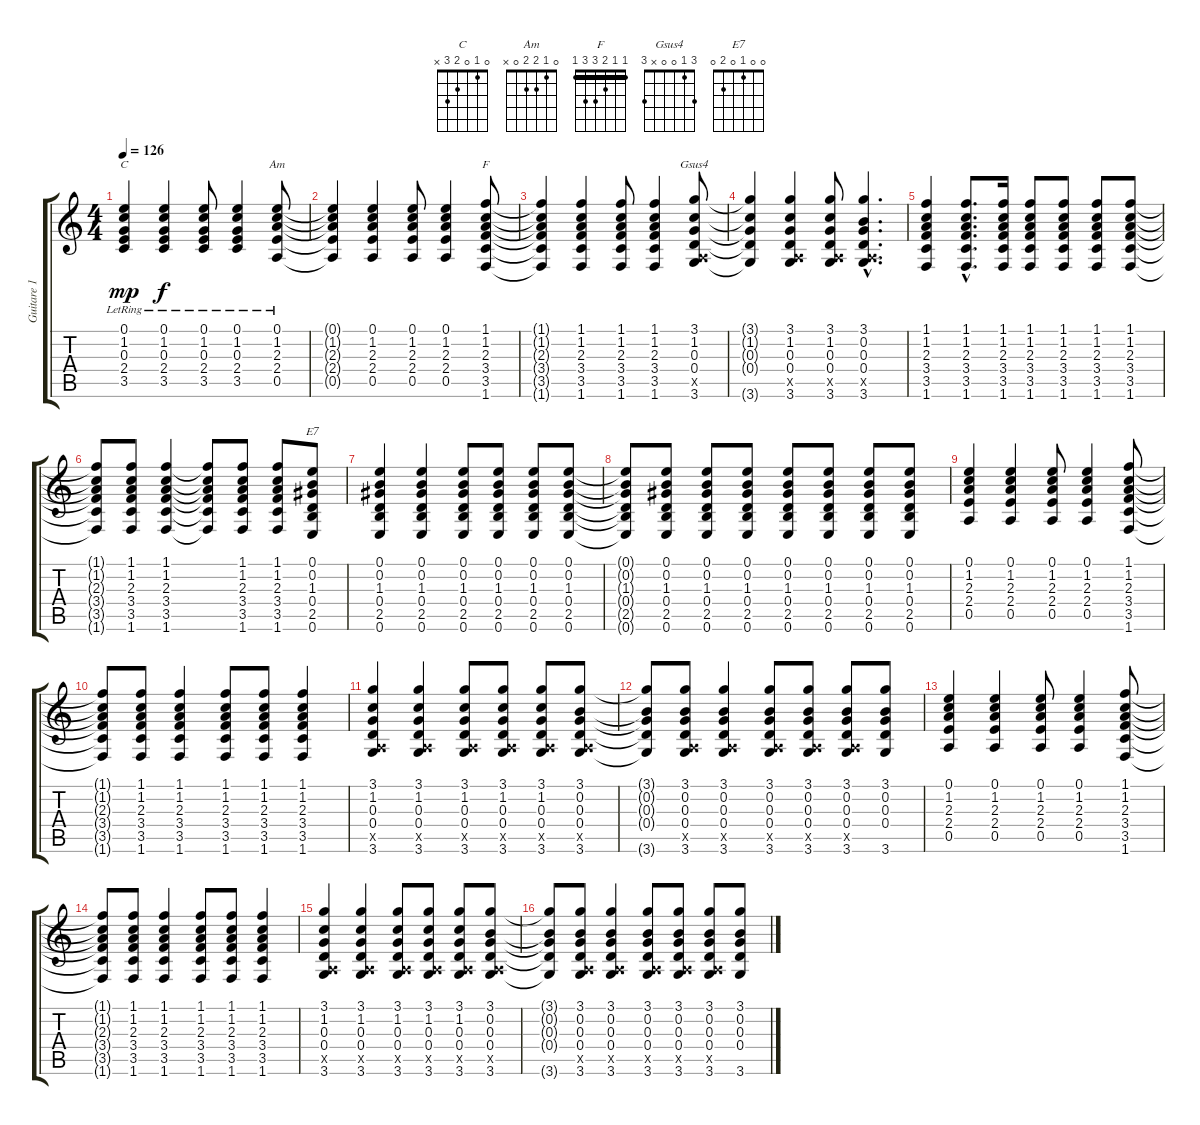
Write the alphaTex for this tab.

\track ("Guitare 1" "Guitare 1") {instrument acousticguitarsteel}
\staff {score tabs}
\tuning (E4 B3 G3 D3 A2 E2) {hide}
\chord ("C" 0 1 0 2 3 x)
\chord ("Am" 0 1 2 2 0 x)
\chord ("F" 1 1 2 3 3 1) {barre 1}
\chord ("Gsus4" 3 1 0 0 x 3)
\chord ("E7" 0 0 1 0 2 0)
\ts (4 4)
\tempo 126
\clef g2
\ks c
(0.1{lr} 1.2{lr} 0.3{lr} 2.4{lr} 3.5{lr}).4{ch "C" dy mp} (0.1{lr} 1.2{lr} 0.3{lr} 2.4{lr} 3.5).4{dy f} (0.1{lr} 1.2{lr} 0.3{lr} 2.4{lr} 3.5{lr}).8 (0.1{lr} 1.2{lr} 0.3{lr} 2.4{lr} 3.5{lr}).4 (0.1{lr} 1.2{lr} 2.3{lr} 2.4{lr} 0.5{lr}).8{ch "Am"} |
(0.1{t} 1.2{t} 2.3{t} 2.4{t} 0.5{t}).4 (0.1 1.2 2.3 2.4 0.5).4 (0.1 1.2 2.3 2.4 0.5).8 (0.1 1.2 2.3 2.4 0.5).4 (1.1 1.2 2.3 3.4 3.5 1.6).8{ch "F"} |
(1.1{t} 1.2{t} 2.3{t} 3.4{t} 3.5{t} 1.6{t}).4 (1.1 1.2 2.3 3.4 3.5 1.6).4 (1.1 1.2 2.3 3.4 3.5 1.6).8 (1.1 1.2 2.3 3.4 3.5 1.6).4 (3.1 1.2 0.3 0.4 0.5{x} 3.6).8{ch "Gsus4"} |
(3.1{t} 1.2{t} 0.3{t} 0.4{t} 3.6{t}).4 (3.1 1.2 0.3 0.4 0.5{x} 3.6).4 (3.1 1.2 0.3 0.4 0.5{x} 3.6).8 (3.1{hac} 0.2{hac} 0.3{hac} 0.4{hac} 0.5{hac x} 3.6{hac}).4{d} |
(1.1 1.2 2.3 3.4 3.5 1.6).4 (1.1{hac} 1.2{hac} 2.3{hac} 3.4{hac} 3.5{hac} 1.6{hac}).8{d} (1.1 1.2 2.3 3.4 3.5 1.6).16 (1.1 1.2 2.3 3.4 3.5 1.6).8 (1.1 1.2 2.3 3.4 3.5 1.6).8 (1.1 1.2 2.3 3.4 3.5 1.6).8 (1.1 1.2 2.3 3.4 3.5 1.6).8 |
(1.1{t} 1.2{t} 2.3{t} 3.4{t} 3.5{t} 1.6{t}).8 (1.1 1.2 2.3 3.4 3.5 1.6).8 (1.1 1.2 2.3 3.4 3.5 1.6).4 (1.1{t} 1.2{t} 2.3{t} 3.4{t} 3.5{t} 1.6{t}).8 (1.1 1.2 2.3 3.4 3.5 1.6).8 (1.1 1.2 2.3 3.4 3.5 1.6).8 (0.1 0.2 1.3 0.4 2.5 0.6).8{ch "E7"} |
(0.1 0.2 1.3 0.4 2.5 0.6).4 (0.1 0.2 1.3 0.4 2.5 0.6).4 (0.1 0.2 1.3 0.4 2.5 0.6).8 (0.1 0.2 1.3 0.4 2.5 0.6).8 (0.1 0.2 1.3 0.4 2.5 0.6).8 (0.1 0.2 1.3 0.4 2.5 0.6).8 |
(0.1{t} 0.2{t} 1.3{t} 0.4{t} 2.5{t} 0.6{t}).8 (0.1 0.2 1.3 0.4 2.5 0.6).8 (0.1 0.2 1.3 0.4 2.5 0.6).8 (0.1 0.2 1.3 0.4 2.5 0.6).8 (0.1 0.2 1.3 0.4 2.5 0.6).8 (0.1 0.2 1.3 0.4 2.5 0.6).8 (0.1 0.2 1.3 0.4 2.5 0.6).8 (0.1 0.2 1.3 0.4 2.5 0.6).8 |
(0.1 1.2 2.3 2.4 0.5).4 (0.1 1.2 2.3 2.4 0.5).4 (0.1 1.2 2.3 2.4 0.5).8 (0.1 1.2 2.3 2.4 0.5).4 (1.1 1.2 2.3 3.4 3.5 1.6).8 |
(1.1{t} 1.2{t} 2.3{t} 3.4{t} 3.5{t} 1.6{t}).8 (1.1 1.2 2.3 3.4 3.5 1.6).8 (1.1 1.2 2.3 3.4 3.5 1.6).4 (1.1 1.2 2.3 3.4 3.5 1.6).8 (1.1 1.2 2.3 3.4 3.5 1.6).8 (1.1 1.2 2.3 3.4 3.5 1.6).4 |
(3.1 1.2 0.3 0.4 0.5{x} 3.6).4 (3.1 1.2 0.3 0.4 0.5{x} 3.6).4 (3.1 1.2 0.3 0.4 0.5{x} 3.6).8 (3.1 1.2 0.3 0.4 0.5{x} 3.6).8 (3.1 1.2 0.3 0.4 0.5{x} 3.6).8 (3.1 0.2 0.3 0.4 0.5{x} 3.6).8 |
(3.1{t} 0.2{t} 0.3{t} 0.4{t} 3.6{t}).8 (3.1 0.2 0.3 0.4 0.5{x} 3.6).8 (3.1 0.2 0.3 0.4 0.5{x} 3.6).4 (3.1 0.2 0.3 0.4 0.5{x} 3.6).8 (3.1 0.2 0.3 0.4 0.5{x} 3.6).8 (3.1 0.2 0.3 0.4 0.5{x} 3.6).8 (3.1 0.2 0.3 0.4 3.6).8 |
(0.1 1.2 2.3 2.4 0.5).4 (0.1 1.2 2.3 2.4 0.5).4 (0.1 1.2 2.3 2.4 0.5).8 (0.1 1.2 2.3 2.4 0.5).4 (1.1 1.2 2.3 3.4 3.5 1.6).8 |
(1.1{t} 1.2{t} 2.3{t} 3.4{t} 3.5{t} 1.6{t}).8 (1.1 1.2 2.3 3.4 3.5 1.6).8 (1.1 1.2 2.3 3.4 3.5 1.6).4 (1.1 1.2 2.3 3.4 3.5 1.6).8 (1.1 1.2 2.3 3.4 3.5 1.6).8 (1.1 1.2 2.3 3.4 3.5 1.6).4 |
(3.1 1.2 0.3 0.4 0.5{x} 3.6).4 (3.1 1.2 0.3 0.4 0.5{x} 3.6).4 (3.1 1.2 0.3 0.4 0.5{x} 3.6).8 (3.1 1.2 0.3 0.4 0.5{x} 3.6).8 (3.1 1.2 0.3 0.4 0.5{x} 3.6).8 (3.1 0.2 0.3 0.4 0.5{x} 3.6).8 |
(3.1{t} 0.2{t} 0.3{t} 0.4{t} 3.6{t}).8 (3.1 0.2 0.3 0.4 0.5{x} 3.6).8 (3.1 0.2 0.3 0.4 0.5{x} 3.6).4 (3.1 0.2 0.3 0.4 0.5{x} 3.6).8 (3.1 0.2 0.3 0.4 0.5{x} 3.6).8 (3.1 0.2 0.3 0.4 0.5{x} 3.6).8 (3.1 0.2 0.3 0.4 3.6).8
